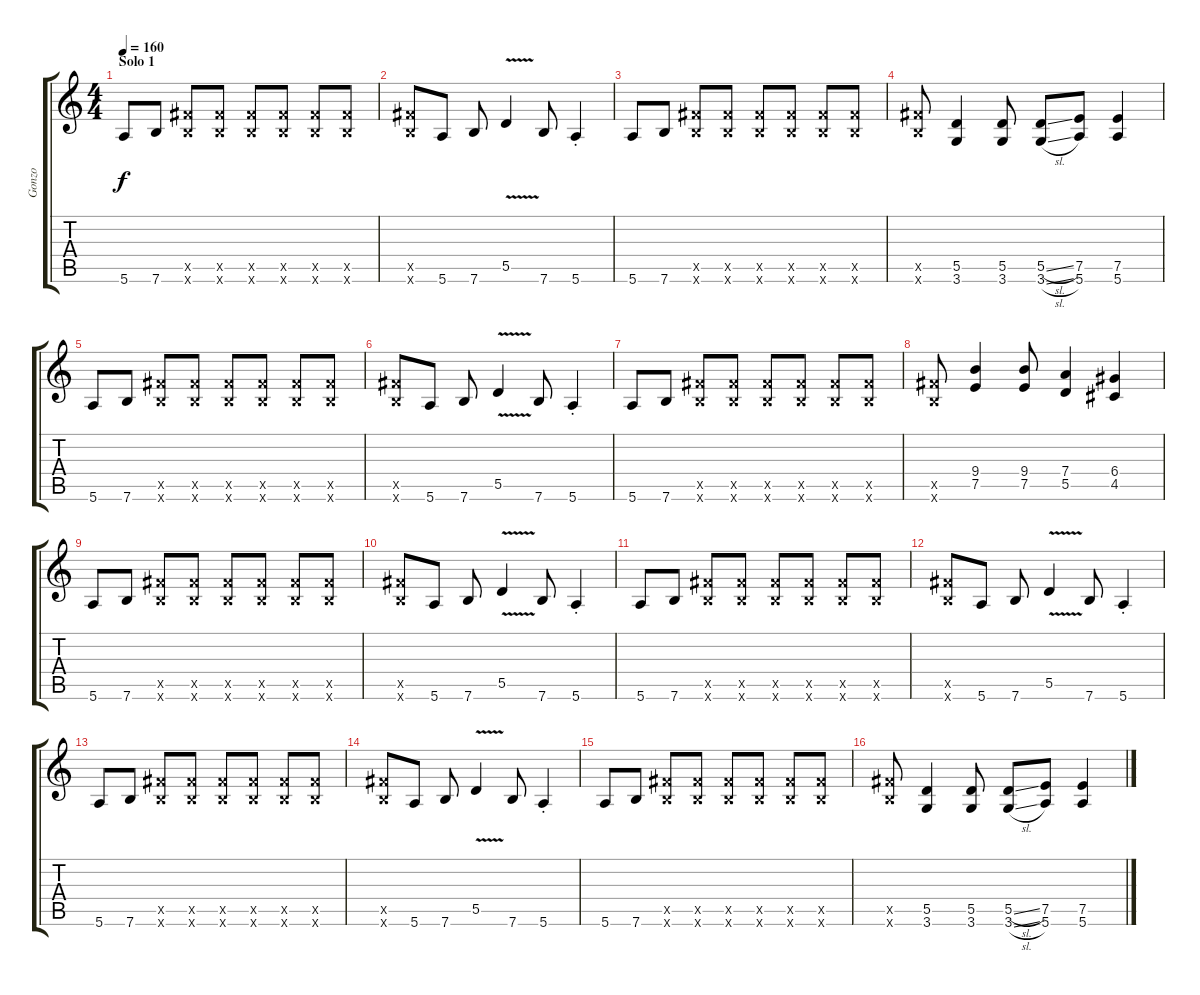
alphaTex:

\track ("Gonzo" "Gonzo") {instrument distortionguitar}
\staff {score tabs}
\tuning (E4 B3 G3 D3 A2 E2) {hide}
\ts (4 4)
\section ("" "Solo 1")
\tempo 160
\clef g2
\ks c
5.6.8{dy f} 7.6.8 (9.5{x} 7.6{x}).8 (9.5{x} 7.6{x}).8 (9.5{x} 7.6{x}).8 (9.5{x} 7.6{x}).8 (9.5{x} 7.6{x}).8 (9.5{x} 7.6{x}).8 |
(9.5{x} 7.6{x}).8 5.6.8 7.6.8 5.5{v}.4 7.6.8 5.6{st}.4 |
5.6.8 7.6.8 (9.5{x} 7.6{x}).8 (9.5{x} 7.6{x}).8 (9.5{x} 7.6{x}).8 (9.5{x} 7.6{x}).8 (9.5{x} 7.6{x}).8 (9.5{x} 7.6{x}).8 |
(9.5{x} 7.6{x}).8 (5.5 3.6).4 (5.5 3.6).8 (5.5{sl} 3.6{sl}).8 (7.5 5.6).8 (7.5 5.6).4 |
5.6.8 7.6.8 (9.5{x} 7.6{x}).8 (9.5{x} 7.6{x}).8 (9.5{x} 7.6{x}).8 (9.5{x} 7.6{x}).8 (9.5{x} 7.6{x}).8 (9.5{x} 7.6{x}).8 |
(9.5{x} 7.6{x}).8 5.6.8 7.6.8 5.5{v}.4 7.6.8 5.6{st}.4 |
5.6.8 7.6.8 (9.5{x} 7.6{x}).8 (9.5{x} 7.6{x}).8 (9.5{x} 7.6{x}).8 (9.5{x} 7.6{x}).8 (9.5{x} 7.6{x}).8 (9.5{x} 7.6{x}).8 |
(9.5{x} 7.6{x}).8 (9.4 7.5).4 (9.4 7.5).8 (7.4 5.5).4 (6.4 4.5).4 |
5.6.8 7.6.8 (9.5{x} 7.6{x}).8 (9.5{x} 7.6{x}).8 (9.5{x} 7.6{x}).8 (9.5{x} 7.6{x}).8 (9.5{x} 7.6{x}).8 (9.5{x} 7.6{x}).8 |
(9.5{x} 7.6{x}).8 5.6.8 7.6.8 5.5{v}.4 7.6.8 5.6{st}.4 |
5.6.8 7.6.8 (9.5{x} 7.6{x}).8 (9.5{x} 7.6{x}).8 (9.5{x} 7.6{x}).8 (9.5{x} 7.6{x}).8 (9.5{x} 7.6{x}).8 (9.5{x} 7.6{x}).8 |
(9.5{x} 7.6{x}).8 5.6.8 7.6.8 5.5{v}.4 7.6.8 5.6{st}.4 |
5.6.8 7.6.8 (9.5{x} 7.6{x}).8 (9.5{x} 7.6{x}).8 (9.5{x} 7.6{x}).8 (9.5{x} 7.6{x}).8 (9.5{x} 7.6{x}).8 (9.5{x} 7.6{x}).8 |
(9.5{x} 7.6{x}).8 5.6.8 7.6.8 5.5{v}.4 7.6.8 5.6{st}.4 |
5.6.8 7.6.8 (9.5{x} 7.6{x}).8 (9.5{x} 7.6{x}).8 (9.5{x} 7.6{x}).8 (9.5{x} 7.6{x}).8 (9.5{x} 7.6{x}).8 (9.5{x} 7.6{x}).8 |
(9.5{x} 7.6{x}).8 (5.5 3.6).4 (5.5 3.6).8 (5.5{sl} 3.6{sl}).8 (7.5 5.6).8 (7.5 5.6).4
